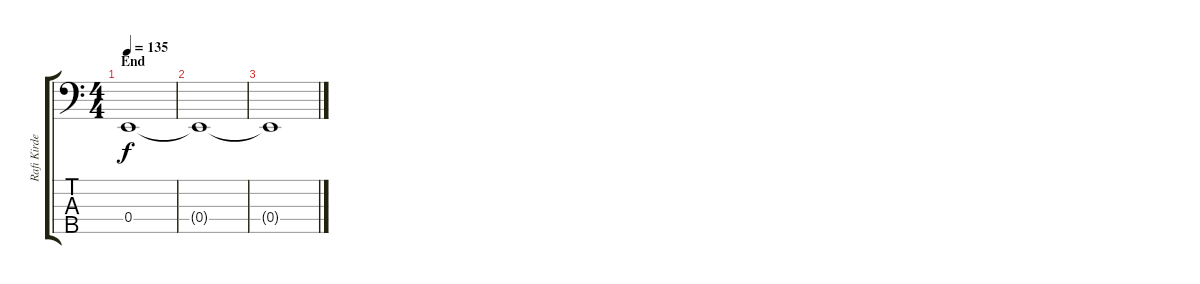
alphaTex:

\track ("Rafi Kirder" "Rafi Kirde") {instrument electricbassfinger}
\staff {score tabs}
\tuning (G2 D2 A1 E1 B0) {hide}
\ts (4 4)
\section ("" "End")
\tempo 135
\clef f4
\ks c
0.4.1{dy f} |
0.4{t}.1{volume 0} |
0.4{t}.1
